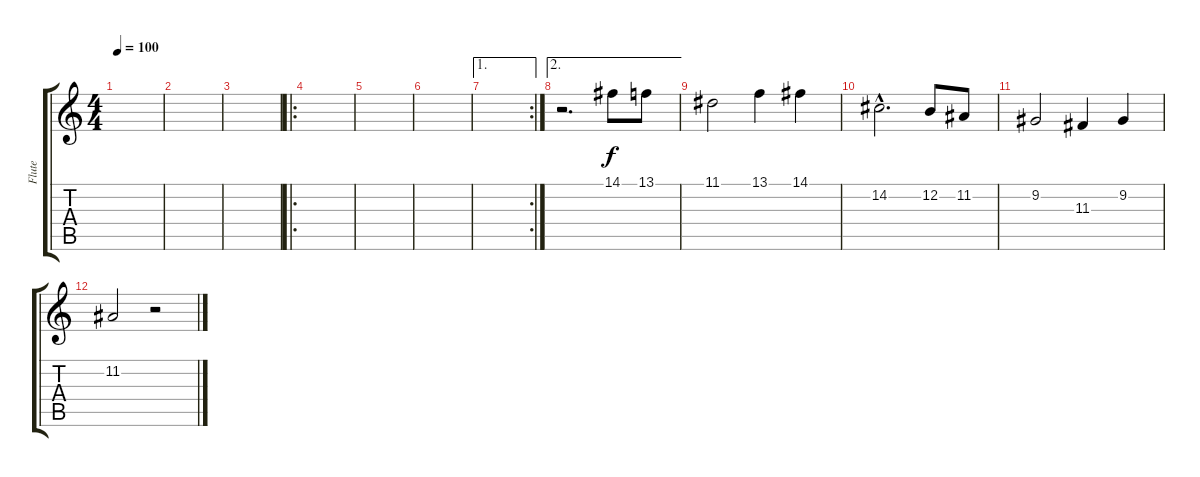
\track ("Flute" "Flute") {instrument flute}
\staff {score tabs}
\tuning (E4 B3 G3 D3 A2 E2) {hide}
\ts (4 4)
\tempo 100
\clef g2
\ks c
|
|
|
\ro
|
|
|
\ae 1
\rc 2
|
\ae 2
r.2{d} 14.1.8 13.1.8 |
11.1.2 13.1.4 14.1.4 |
14.2{hac}.2{d} 12.2.8 11.2.8 |
9.2.2 11.3.4 9.2.4 |
11.2.2 r.2
